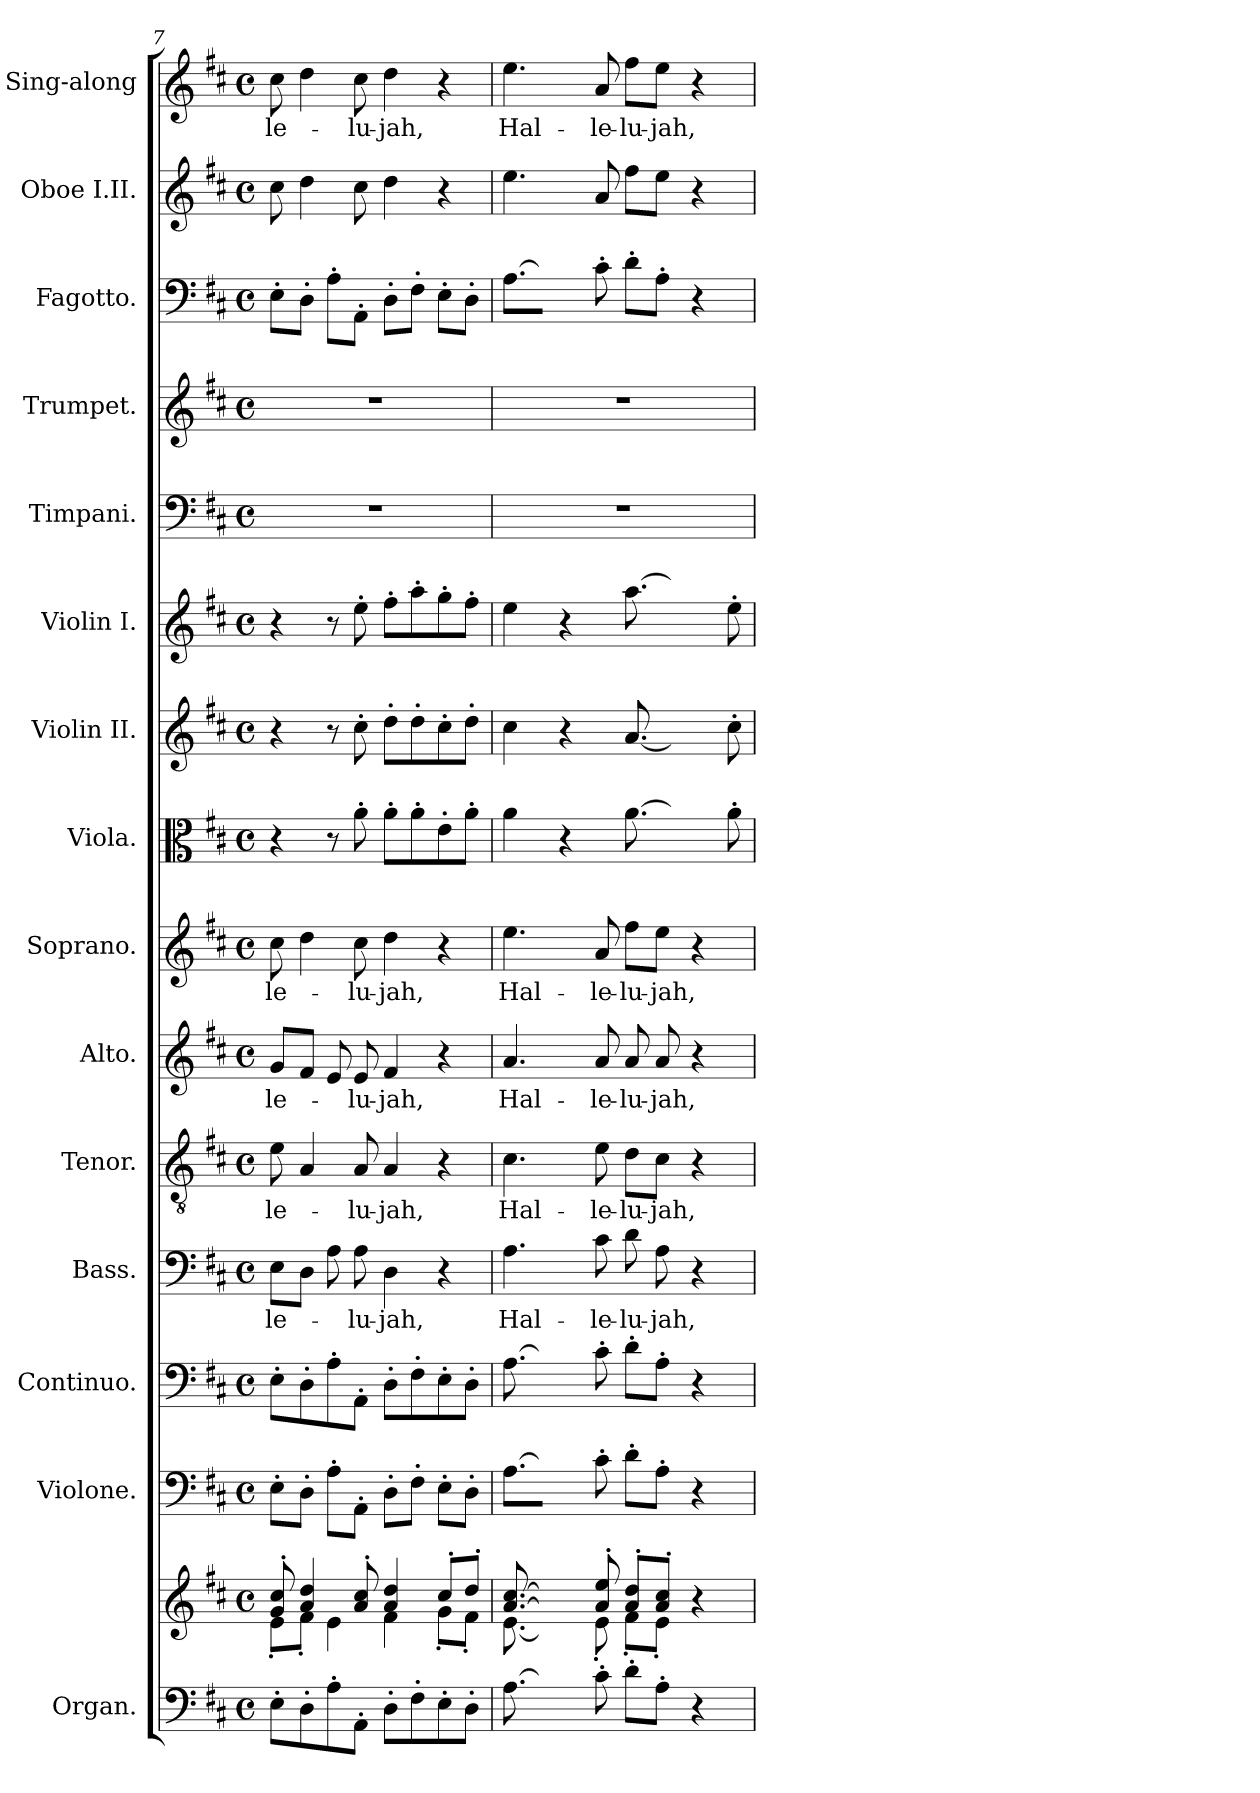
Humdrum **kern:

**kern	**kern	**kern	**kern	**kern	**text	**kern	**text	**kern	**text	**kern	**text	**kern	**kern	**kern	**kern	**kern	**kern	**kern	**kern	**text
*part15	*part15	*part14	*part13	*part12	*part12	*part11	*part11	*part10	*part10	*part9	*part9	*part8	*part7	*part6	*part5	*part4	*part3	*part2	*part1	*part1
*staff16	*staff15	*staff14	*staff13	*staff12	*staff12	*staff11	*staff11	*staff10	*staff10	*staff9	*staff9	*staff8	*staff7	*staff6	*staff5	*staff4	*staff3	*staff2	*staff1	*staff1
*I"Organ.	*	*I"Violone.	*I"Continuo.	*I"Bass.	*	*I"Tenor.	*	*I"Alto.	*	*I"Soprano.	*	*I"Viola.	*I"Violin II.	*I"Violin I.	*I"Timpani.	*I"Trumpet.	*I"Fagotto.	*I"Oboe I.II.	*I"Sing-along	*
*	*	*	*	*	*	*	*	*	*	*	*	*	*	*	*I'Timp	*I'Tpt	*	*I'Ob	*	*
!!LO:PB:g=z
*clefF4	*clefG2	*clefF4	*clefF4	*clefF4	*	*clefGv2	*	*clefG2	*	*clefG2	*	*clefC3	*clefG2	*clefG2	*clefF4	*clefG2	*clefF4	*clefG2	*clefG2	*
*	*	*ITrd7c12	*	*	*	*	*	*	*	*	*	*	*	*	*	*	*	*	*	*
*k[f#c#]	*k[f#c#]	*k[f#c#]	*k[f#c#]	*k[f#c#]	*	*k[f#c#]	*	*k[f#c#]	*	*k[f#c#]	*	*k[f#c#]	*k[f#c#]	*k[f#c#]	*k[f#c#]	*k[f#c#]	*k[f#c#]	*k[f#c#]	*k[f#c#]	*
*M4/4	*M4/4	*M4/4	*M4/4	*M4/4	*	*M4/4	*	*M4/4	*	*M4/4	*	*M4/4	*M4/4	*M4/4	*M4/4	*M4/4	*M4/4	*M4/4	*M4/4	*
*met(c)	*met(c)	*met(c)	*met(c)	*met(c)	*	*met(c)	*	*met(c)	*	*met(c)	*	*met(c)	*met(c)	*met(c)	*met(c)	*met(c)	*met(c)	*met(c)	*met(c)	*
=7	=7	=7	=7	=7	=7	=7	=7	=7	=7	=7	=7	=7	=7	=7	=7	=7	=7	=7	=7	=7
*	*^	*	*	*	*	*	*	*	*	*	*	*	*	*	*	*	*	*	*	*
!	!	!	!	!	!	!LO:LY:b	!	!LO:LY:b	!	!LO:LY:b	!	!LO:LY:b	!	!	!	!	!	!	!	!	!LO:LY:b
8E'\L	8g!/' 8cc#!/'	8e'!\L	8EE'\L	8E'\L	8E\L	-le-	8e\	-le-	8g/L	-le-	8cc#\	-le-	4r	4r	4r	1r	1r	8E'\L	8cc#\	8cc#\	-le-
8D'\	4a!/ 4dd!/	8f#'!\J	8DD'\J	8D'\	8D\J	.	4A/	.	8f#/J	.	4dd\	.	.	.	.	.	.	8D'\J	4dd\	4dd\	.
8A'\	.	4e!\	8AA'\L	8A'\	8A\	.	.	.	8e/	.	.	.	8r	8r	8r	.	.	8A'\L	.	.	.
!	!	!	!	!	!	!LO:LY:b	!	!LO:LY:b	!	!LO:LY:b	!	!LO:LY:b	!	!	!	!	!	!	!	!	!LO:LY:b
8AA'\J	8a!/' 8cc#!/'	.	8AAA'\J	8AA'\J	8A\	-lu-	8A/	-lu-	8e/	-lu-	8cc#\	-lu-	8a'\	8cc#'\	8ee'\	.	.	8AA'\J	8cc#\	8cc#\	-lu-
!	!	!	!	!	!	!LO:LY:b	!	!LO:LY:b	!	!LO:LY:b	!	!LO:LY:b	!	!	!	!	!	!	!	!	!LO:LY:b
8D'\L	4a!/ 4dd!/	4f#!\	8DD'\L	8D'\L	4D\	-jah,	4A/	-jah,	4f#/	-jah,	4dd\	-jah,	8a'\L	8dd'\L	8ff#'\L	.	.	8D'\L	4dd\	4dd\	-jah,
8F#'\	.	.	8FF#'\J	8F#'\	.	.	.	.	.	.	.	.	8a'\	8dd'\	8aa'\	.	.	8F#'\J	.	.	.
8E'\	8cc#'!/L	8g'!\L	8EE'\L	8E'\	4r	.	4r	.	4r	.	4r	.	8e'\	8cc#'\	8gg'\	.	.	8E'\L	4r	4r	.
8D'\J	8dd'!/J	8f#'!\J	8DD'\J	8D'\J	.	.	.	.	.	.	.	.	8a'\J	8dd'\J	8ff#'\J	.	.	8D'\J	.	.	.
=8	=8	=8	=8	=8	=8	=8	=8	=8	=8	=8	=8	=8	=8	=8	=8	=8	=8	=8	=8	=8	=8
!	!	!	!	!	!	!LO:LY:b	!	!LO:LY:b	!	!LO:LY:b	!	!LO:LY:b	!	!	!	!	!	!	!	!	!LO:LY:b
[8.A\	[8.a!/ [8.cc#!/	[8.e!\	[8.AA\L	[8.A\	4.A\	Hal-	4.c#\	Hal-	4.a/	Hal-	4.ee\	Hal-	4a\	4cc#\	4ee\	1r	1r	[8.A\L	4.ee\	4.ee\	Hal-
8A\yy]	8a!\yy] 8cc#!\yy]	8e!/yy]	8AA\Jyy]	8A\yy]	.	.	.	.	.	.	.	.	.	.	.	.	.	8A\Jyy]	.	.	.
.	.	.	.	.	.	.	.	.	.	.	.	.	4r	4r	4r	.	.	.	.	.	.
16ryy	16ryy	16ryy	16ryy	16ryy	.	.	.	.	.	.	.	.	.	.	.	.	.	16ryy	.	.	.
!	!	!	!	!	!	!LO:LY:b	!	!LO:LY:b	!	!LO:LY:b	!	!LO:LY:b	!	!	!	!	!	!	!	!	!LO:LY:b
8c#'\	8a!/' 8ee!/'	8e'!\	8C#'\	8c#'\	8c#\	-le-	8e\	-le-	8a/	-le-	8a/	-le-	.	.	.	.	.	8c#'\	8a/	8a/	-le-
!	!	!	!	!	!	!LO:LY:b	!	!LO:LY:b	!	!LO:LY:b	!	!LO:LY:b	!	!	!	!	!	!	!	!	!LO:LY:b
8d'\L	8a!/' 8dd!/'L	8f#'!\L	8D'\L	8d'\L	8d\	-lu-	8d\L	-lu-	8a/	-lu-	8ff#\L	-lu-	[8.a\	[8.a/	[8.aa\	.	.	8d'\L	8ff#\L	8ff#\L	-lu-
!	!	!	!	!	!	!LO:LY:b	!	!LO:LY:b	!	!LO:LY:b	!	!LO:LY:b	!	!	!	!	!	!	!	!	!LO:LY:b
8A'\J	8a!/' 8cc#!/'J	8e'!\J	8AA'\J	8A'\J	8A\	-jah,	8c#\J	-jah,	8a/	-jah,	8ee\J	-jah,	.	.	.	.	.	8A'\J	8ee\J	8ee\J	-jah,
.	.	.	.	.	.	.	.	.	.	.	.	.	8a\yy]	8a/yy]	8aa\yy]	.	.	.	.	.	.
4r	4r	4ryy	4r	4r	4r	.	4r	.	4r	.	4r	.	.	.	.	.	.	4r	4r	4r	.
.	.	.	.	.	.	.	.	.	.	.	.	.	16ryy	16ryy	16ryy	.	.	.	.	.	.
.	.	.	.	.	.	.	.	.	.	.	.	.	8a'\	8cc#'\	8ee'\	.	.	.	.	.	.
*	*v	*v	*	*	*	*	*	*	*	*	*	*	*	*	*	*	*	*	*	*	*
=	=	=	=	=	=	=	=	=	=	=	=	=	=	=	=	=	=	=	=	=
*-	*-	*-	*-	*-	*-	*-	*-	*-	*-	*-	*-	*-	*-	*-	*-	*-	*-	*-	*-	*-
